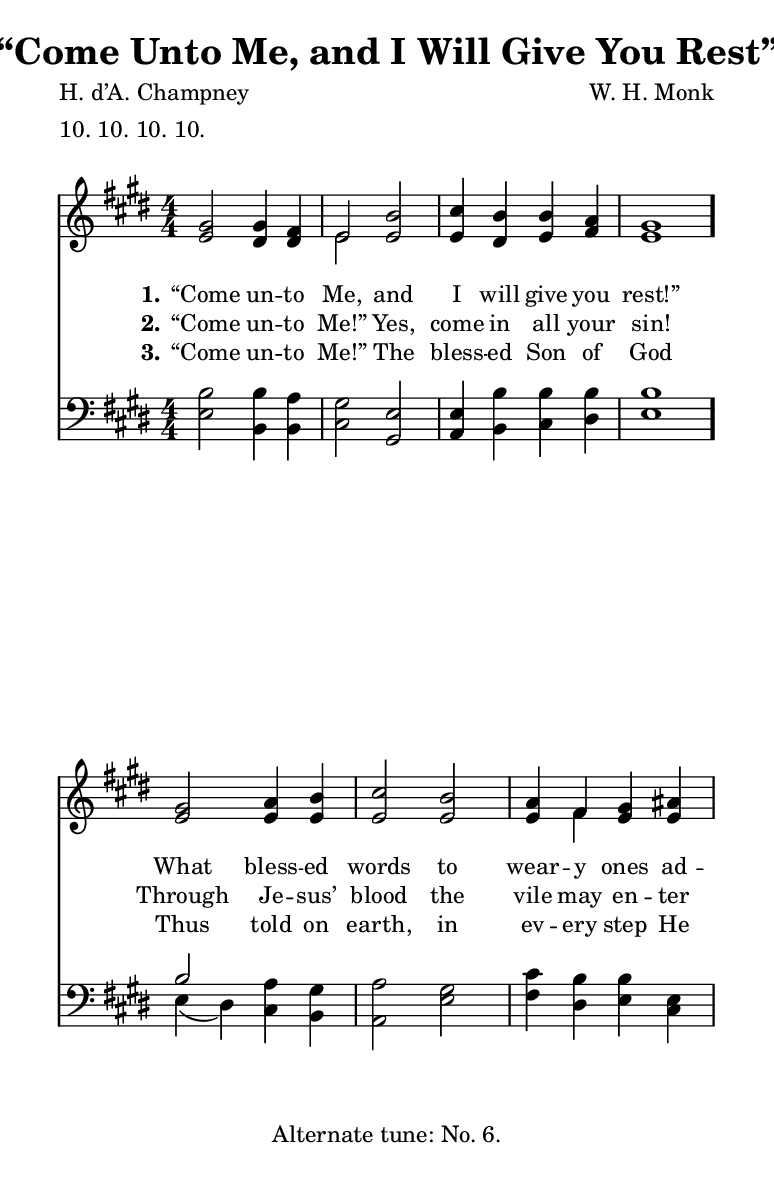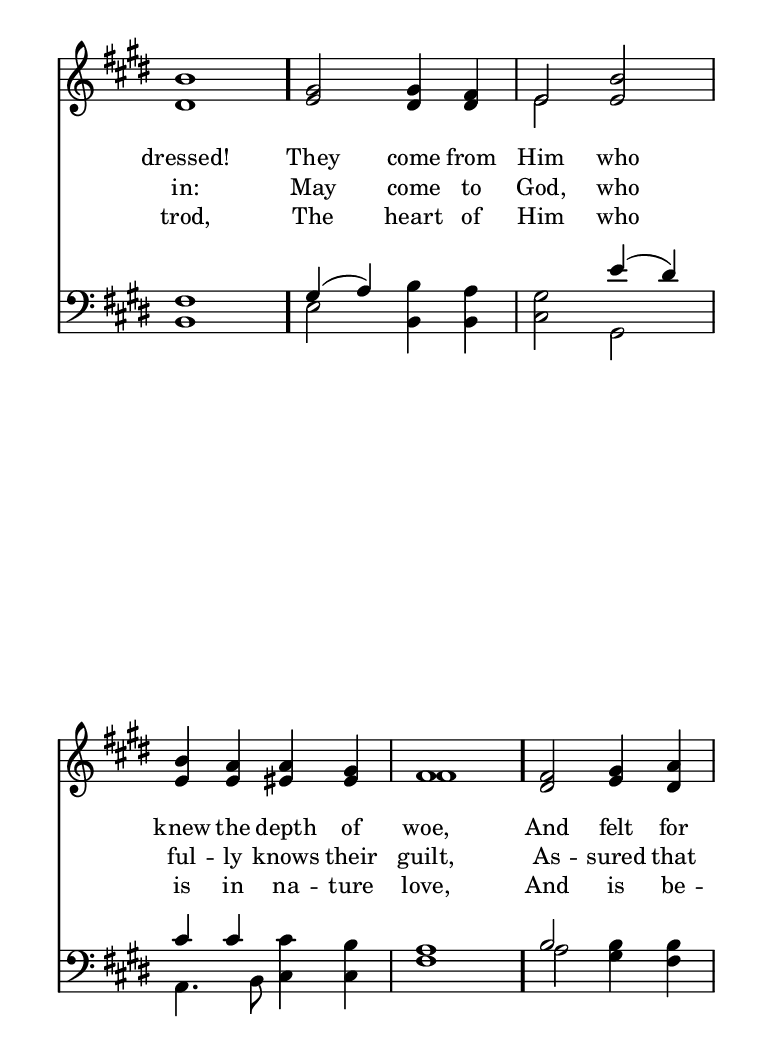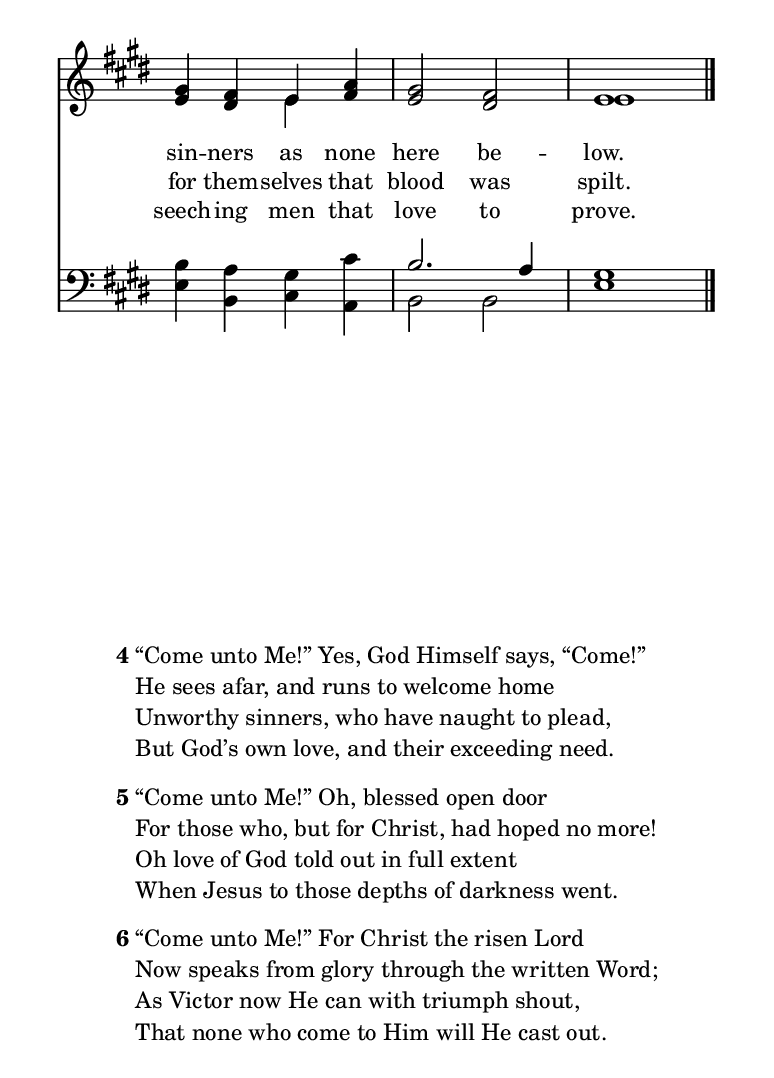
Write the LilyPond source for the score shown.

\include "common/global.ily"
\paper {
  \include "common/paper.ily"
  systems-per-page = #(cond (is-eogsized 3) (#t #f))
  oddFooterMarkup = \markup { \vspace #1 \fill-line { \on-the-fly \first-page "Alternate tune: No. 6." } }
}

\header{
  %gospel
  hymnnumber = "76"
  title = "“Come Unto Me, and I Will Give You Rest”"
  tunename = "Eventide"
  meter = "10. 10. 10. 10."
  poet = "H. d’A. Champney"
  composer = "W. H. Monk"
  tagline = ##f
}

% for fermata in MIDI
ta = { \tempo 4=110 }
tb = { \tempo 4=55  }

patternAA = { c2      c4 c4 | c2 c2      | c4  c4 c4 c4 | c1 }
patternAB = { c4( c4) c4 c4 | c2 c2      | c4  c4 c4 c4 | c1 }
patternAC = { c4( c4) c4 c4 | c2 c4( c4) | c4  c4 c4 c4 | c1 }
patternAD = { c2      c4 c4 | c2 c2      | c4. c8 c4 c4 | c1 }

patternBA = { c2 c4 c4 | c4 c4 c4 c4 | c2  c2 | c1 }
patternBB = { c2 c4 c4 | c4 c4 c4 c4 | c2. c4 | c1 }

global = {
  \include "common/overrides.ily"
  \override Staff.TimeSignature.style = #'numbered
  \time 4/4
  \override Score.MetronomeMark.transparent = ##t % hide all fermata changes too
  \ta
  \key e \major
  \autoBeamOff
}

notesSoprano = {
\global
\relative c'' {

  \changePitch \patternAA { gis gis fis | e b' | cis b b a | gis }
  \changePitch \patternAA { gis a b | cis b | a fis gis ais | b }
  \changePitch \patternAA { gis gis fis | e b' | b a a gis | fis }
  \changePitch \patternBA { fis gis a | gis fis e a | gis fis | e }

  \bar "|."

}
}

notesAlto = {
\global
\relative e' {

  \changePitch \patternAA { e dis dis | e e | e dis e fis | e }
  \changePitch \patternAA { e e e | e e | e fis e e | dis }
  \changePitch \patternAA { e dis dis | e e | e e eis eis | fis }
  \changePitch \patternBA { dis e dis | e dis e fis | e dis | e }

}
}

notesTenor = {
\global
\relative a {

  \changePitch \patternAA { b b a | gis e | e b' b b | b }
  \changePitch \patternAA { b a gis | a gis | cis b b e, | fis }
  \changePitch \patternAC { gis a b a | gis e' dis | cis cis cis b | a }
  \changePitch \patternBB { b b b | b a gis cis | b a | gis }

}
}

notesBass = {
\global
\relative f {

  \changePitch \patternAA { e b b | cis gis | a b cis dis | e }
  \changePitch \patternAB { e dis cis b | a e' | fis dis e cis | b }
  \changePitch \patternAD { e b b | cis gis | a b cis cis | fis }
  \changePitch \patternBA { a gis fis | e b cis a | b b e }

}
}

wordsA = \lyricmode {
\set stanza = "1."

“Come un -- to Me, and I will give you rest!” \bar "."
What bless -- ed words to wear -- y ones ad -- dressed! \bar "."
They come from Him who knew the depth of woe, \bar "."
And felt for sin -- ners as none here be -- low. \bar "."

}

wordsB = \lyricmode {
\set stanza = "2."

“Come un -- to Me!” Yes, come in all your sin!
Through Je -- sus’ blood the vile may en -- ter in:
May come to God, who ful -- ly knows their guilt,
As -- sured that for them -- selves that blood was spilt.

}

wordsC = \lyricmode {
\set stanza = "3."

“Come un -- to Me!” The bless -- ed Son of God
Thus told on earth, in ev -- ery step He trod,
The heart of Him who is in na -- ture love,
And is be -- seech -- ing men that love to prove.

}

wordsD = \markuplist {

\line { “Come unto Me!” Yes, God Himself says, “Come!” }
\line { He sees afar, and runs to welcome home }
\line { Unworthy sinners, who have naught to plead, }
\line { But God’s own love, and their exceeding need. }

}

wordsE = \markuplist {

\line { “Come unto Me!” Oh, blessed open door }
\line { For those who, but for Christ, had hoped no more! }
\line { Oh love of God told out in full extent }
\line { When Jesus to those depths of darkness went. }

}

wordsF = \markuplist {

\line { “Come unto Me!” For Christ the risen Lord }
\line { Now speaks from glory through the written Word; }
\line { As Victor now He can with triumph shout, }
\line { That none who come to Him will He cast out. }

}

\score {
  \context ChoirStaff <<
    \context Staff = upper <<
      \set Staff.autoBeaming = ##f
      \set ChoirStaff.systemStartDelimiter = #'SystemStartBar
      \set ChoirStaff.printPartCombineTexts = ##f
      \partcombine #'(2 . 11) \notesSoprano \notesAlto
      \context NullVoice = sopranos { \voiceOne << \notesSoprano >> }
      \context Lyrics = one   \lyricsto sopranos \wordsA
      \context Lyrics = two   \lyricsto sopranos \wordsB
      \context Lyrics = three \lyricsto sopranos \wordsC
    >>
    \context Staff = men <<
      \set Staff.autoBeaming = ##f
      \clef bass
      \set ChoirStaff.printPartCombineTexts = ##f
      \partcombine #'(2 . 11) \notesTenor \notesBass
    >>
  >>
  \layout {
    \include "common/layout.ily"
  }
  \midi{
    \include "common/midi.ily"
  }
}

\noPageBreak

\markup { \fill-line { \column {
  \line{ \bold 4 \column { \wordsD } } \combine \null \vspace #0.4
  \line{ \bold 5 \column { \wordsE } } \combine \null \vspace #0.4
  \line{ \bold 6 \column { \wordsF } } %\combine \null \vspace #0.4
  \vspace #2
} } }

\version "2.19.49"  % necessary for upgrading to future LilyPond versions.

% vi:set et ts=2 sw=2 ai nocindent syntax=lilypond:
